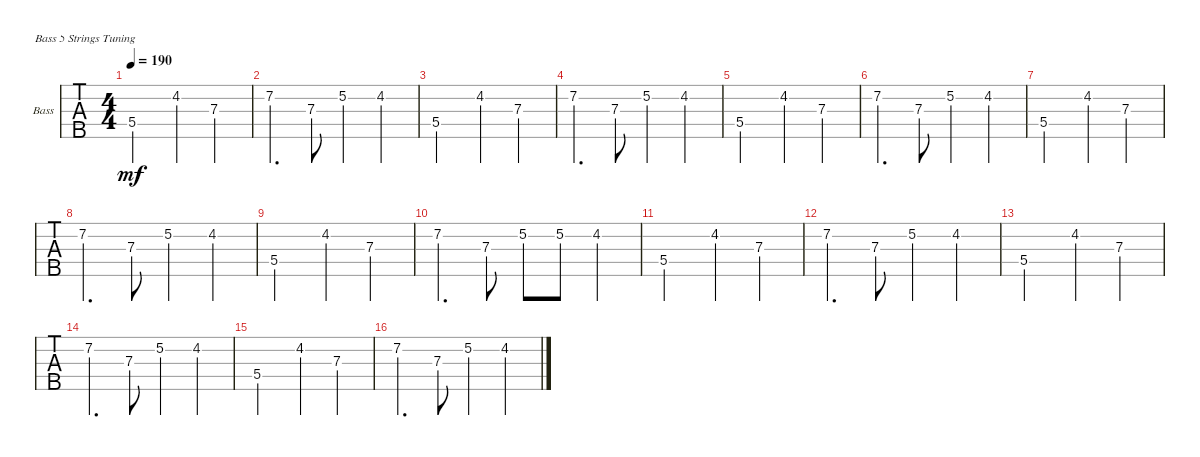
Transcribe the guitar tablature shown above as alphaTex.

\defaultSystemsLayout 4
\bracketExtendMode groupsimilarinstruments
\firstSystemTrackNameOrientation horizontal
\otherSystemsTrackNameOrientation horizontal
\track ("Bass " "Bass") {instrument electricbassfinger}
\staff {tabs}
\tuning (G2 D2 A1 E1 B0)
\ts (4 4)
\tempo 190
\clef f4
\ks c
5.4.2{dy mf} 4.2.4 7.3.4 |
7.2.4{d} 7.3.8 5.2.4 4.2.4 |
5.4.2 4.2.4 7.3.4 |
7.2.4{d} 7.3.8 5.2.4 4.2.4 |
5.4.2 4.2.4 7.3.4 |
7.2.4{d} 7.3.8 5.2.4 4.2.4 |
5.4.2 4.2.4 7.3.4 |
7.2.4{d} 7.3.8 5.2.4 4.2.4 |
5.4.2 4.2.4 7.3.4 |
7.2.4{d} 7.3.8 5.2.8 5.2.8 4.2.4 |
5.4.2 4.2.4 7.3.4 |
7.2.4{d} 7.3.8 5.2.4 4.2.4 |
5.4.2 4.2.4 7.3.4 |
7.2.4{d} 7.3.8 5.2.4 4.2.4 |
5.4.2 4.2.4 7.3.4 |
7.2.4{d} 7.3.8 5.2.4 4.2.4
